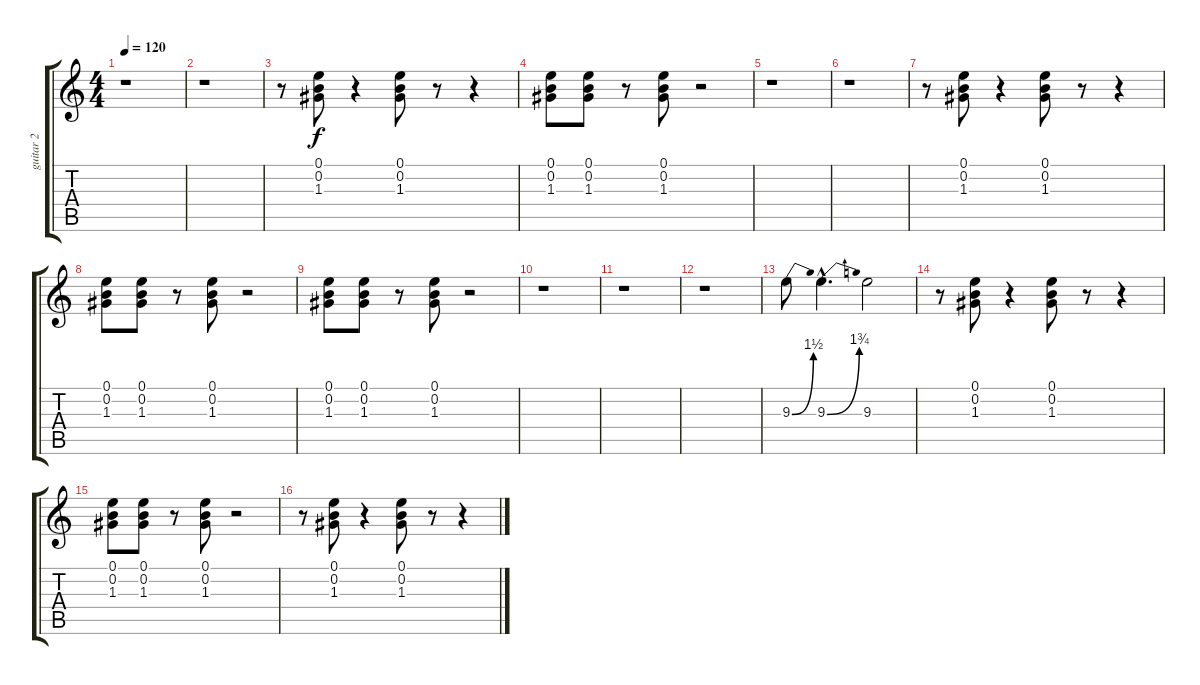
\track ("guitar 2" "guitar 2") {instrument distortionguitar}
\staff {score tabs}
\tuning (E4 B3 G3 D3 A2 E2) {hide}
\ts (4 4)
\tempo 120
\clef g2
\ks c
r.1{dy f} |
r.1 |
r.8 (0.1 0.2 1.3).8 r.4 (0.1 0.2 1.3).8 r.8 r.4 |
(0.1 0.2 1.3).8 (0.1 0.2 1.3).8 r.8 (0.1 0.2 1.3).8 r.2 |
r.1 |
r.1 |
r.8 (0.1 0.2 1.3).8 r.4 (0.1 0.2 1.3).8 r.8 r.4 |
(0.1 0.2 1.3).8 (0.1 0.2 1.3).8 r.8 (0.1 0.2 1.3).8 r.2 |
(0.1 0.2 1.3).8 (0.1 0.2 1.3).8 r.8 (0.1 0.2 1.3).8 r.2 |
r.1 |
r.1 |
r.1 |
9.3{be (bend 0 0 60 6)}.8 9.3{be (bend 0 0 60 7) hac}.4{d} 9.3.2 |
r.8 (0.1 0.2 1.3).8 r.4 (0.1 0.2 1.3).8 r.8 r.4 |
(0.1 0.2 1.3).8 (0.1 0.2 1.3).8 r.8 (0.1 0.2 1.3).8 r.2 |
r.8 (0.1 0.2 1.3).8 r.4 (0.1 0.2 1.3).8 r.8 r.4
